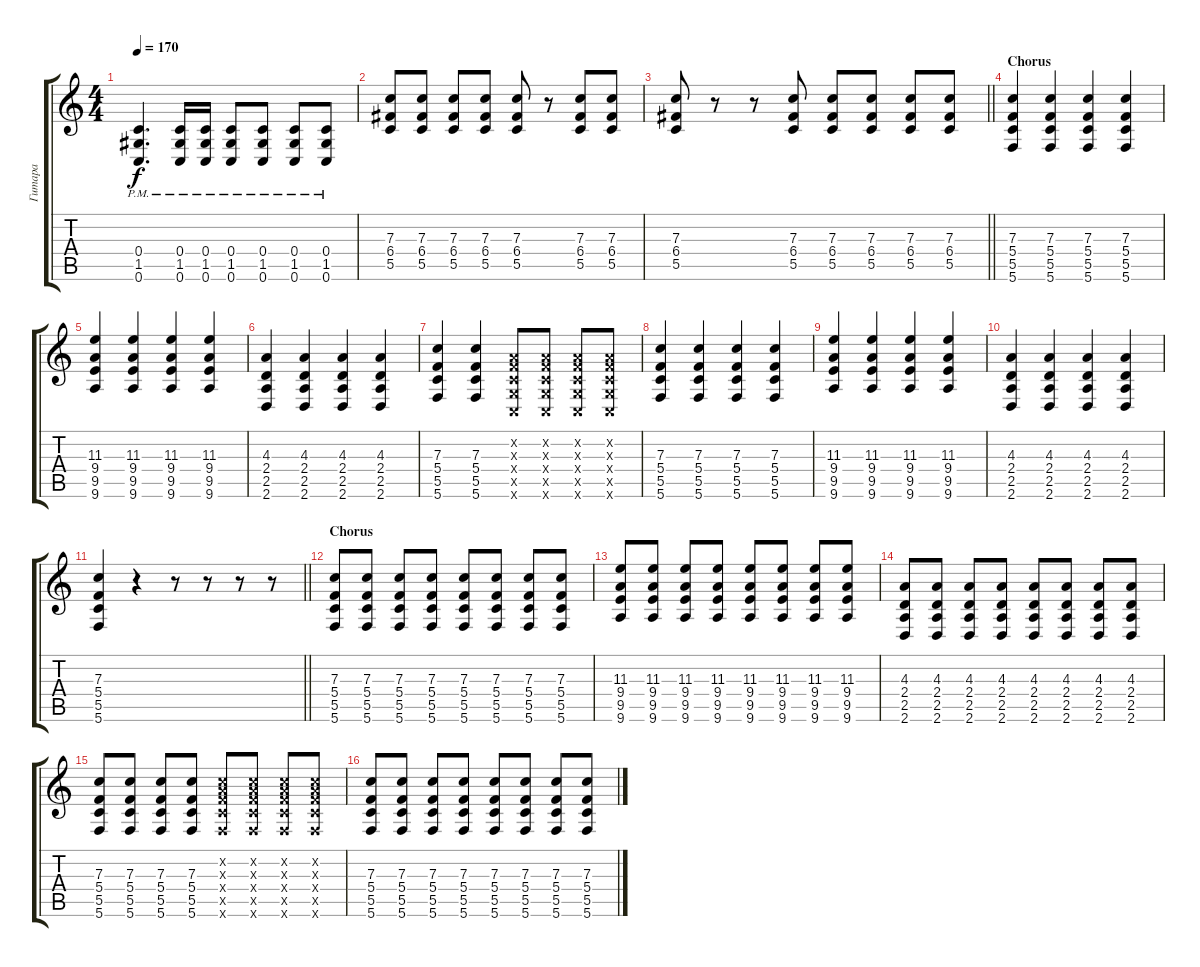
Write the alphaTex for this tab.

\track ("Гитара" "Гитара") {instrument distortionguitar}
\staff {score tabs}
\tuning (D4 A3 F3 C3 G2 C2) {hide}
\ts (4 4)
\tempo 170
\clef g2
\ks c
(0.4 1.5{pm} 0.6{pm}).4{d dy f} (0.4 1.5{pm} 0.6{pm}).16 (0.4 1.5{pm} 0.6{pm}).16 (0.4 1.5{pm} 0.6{pm}).8 (0.4 1.5{pm} 0.6{pm}).8 (0.4 1.5{pm} 0.6{pm}).8 (0.4 1.5{pm} 0.6{pm}).8 |
(7.3 6.4 5.5).8 (7.3 6.4 5.5).8 (7.3 6.4 5.5).8 (7.3 6.4 5.5).8 (7.3 6.4 5.5).8 r.8 (7.3 6.4 5.5).8 (7.3 6.4 5.5).8 |
\barLineRight lightlight
(7.3 6.4 5.5).8 r.8 r.8 (7.3 6.4 5.5).8 (7.3 6.4 5.5).8 (7.3 6.4 5.5).8 (7.3 6.4 5.5).8 (7.3 6.4 5.5).8 |
\section ("" "Chorus")
(7.3 5.4 5.5 5.6).4 (7.3 5.4 5.5 5.6).4 (7.3 5.4 5.5 5.6).4 (7.3 5.4 5.5 5.6).4 |
(11.3 9.4 9.5 9.6).4 (11.3 9.4 9.5 9.6).4 (11.3 9.4 9.5 9.6).4 (11.3 9.4 9.5 9.6).4 |
(4.3 2.4 2.5 2.6).4 (4.3 2.4 2.5 2.6).4 (4.3 2.4 2.5 2.6).4 (4.3 2.4 2.5 2.6).4 |
(7.3 5.4 5.5 5.6).4 (7.3 5.4 5.5 5.6).4 (0.2{x} 0.3{x} 0.4{x} 0.5{x} 0.6{x}).8 (0.2{x} 0.3{x} 0.4{x} 0.5{x} 0.6{x}).8 (0.2{x} 0.3{x} 0.4{x} 0.5{x} 0.6{x}).8 (0.2{x} 0.3{x} 0.4{x} 0.5{x} 0.6{x}).8 |
(7.3 5.4 5.5 5.6).4 (7.3 5.4 5.5 5.6).4 (7.3 5.4 5.5 5.6).4 (7.3 5.4 5.5 5.6).4 |
(11.3 9.4 9.5 9.6).4 (11.3 9.4 9.5 9.6).4 (11.3 9.4 9.5 9.6).4 (11.3 9.4 9.5 9.6).4 |
(4.3 2.4 2.5 2.6).4 (4.3 2.4 2.5 2.6).4 (4.3 2.4 2.5 2.6).4 (4.3 2.4 2.5 2.6).4 |
\barLineRight lightlight
(7.3 5.4 5.5 5.6).4 r.4 r.8 r.8 r.8 r.8 |
\section ("" "Chorus")
(7.3 5.4 5.5 5.6).8 (7.3 5.4 5.5 5.6).8 (7.3 5.4 5.5 5.6).8 (7.3 5.4 5.5 5.6).8 (7.3 5.4 5.5 5.6).8 (7.3 5.4 5.5 5.6).8 (7.3 5.4 5.5 5.6).8 (7.3 5.4 5.5 5.6).8 |
(11.3 9.4 9.5 9.6).8 (11.3 9.4 9.5 9.6).8 (11.3 9.4 9.5 9.6).8 (11.3 9.4 9.5 9.6).8 (11.3 9.4 9.5 9.6).8 (11.3 9.4 9.5 9.6).8 (11.3 9.4 9.5 9.6).8 (11.3 9.4 9.5 9.6).8 |
(4.3 2.4 2.5 2.6).8 (4.3 2.4 2.5 2.6).8 (4.3 2.4 2.5 2.6).8 (4.3 2.4 2.5 2.6).8 (4.3 2.4 2.5 2.6).8 (4.3 2.4 2.5 2.6).8 (4.3 2.4 2.5 2.6).8 (4.3 2.4 2.5 2.6).8 |
(7.3 5.4 5.5 5.6).8 (7.3 5.4 5.5 5.6).8 (7.3 5.4 5.5 5.6).8 (7.3 5.4 5.5 5.6).8 (0.2{x} 7.3{x} 5.4{x} 5.5{x} 5.6{x}).8 (0.2{x} 7.3{x} 5.4{x} 5.5{x} 5.6{x}).8 (0.2{x} 7.3{x} 5.4{x} 5.5{x} 5.6{x}).8 (0.2{x} 7.3{x} 5.4{x} 5.5{x} 5.6{x}).8 |
(7.3 5.4 5.5 5.6).8 (7.3 5.4 5.5 5.6).8 (7.3 5.4 5.5 5.6).8 (7.3 5.4 5.5 5.6).8 (7.3 5.4 5.5 5.6).8 (7.3 5.4 5.5 5.6).8 (7.3 5.4 5.5 5.6).8 (7.3 5.4 5.5 5.6).8
